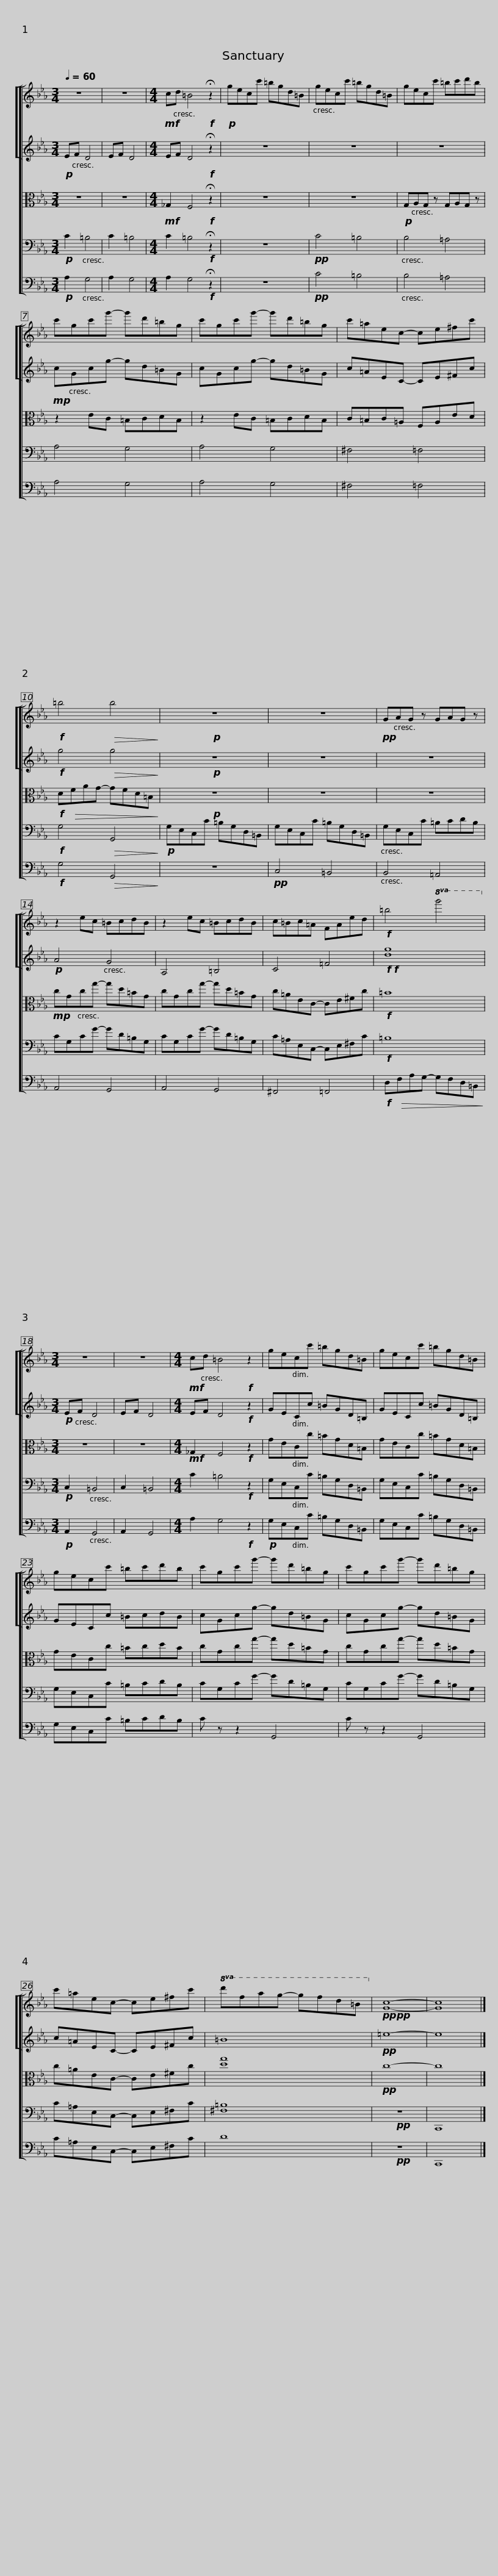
X:1
%%score [ [ 1 2 ] 3 4 5 ]
L:1/8
Q:1/4=60
M:3/4
I:linebreak $
K:Eb
V:1 treble
V:2 treble
V:3 alto
V:4 bass
V:5 bass transpose=-12
V:1
 z6 | z6 |[M:4/4]!mf! cd =B4!f! !fermata!z2 |!p! gecc' =bgd=B | gecc' =bgd=B |$ %5
 gecc' =bc'd'b | c'gc'g'- g'd'=bg | c'gc'g'- g'd'=bg | c'=aec- ce^fc' |$!f! =b4!>(! b4!>)! | %10
!p! z8 | z8 |!pp! GAG z GAG z |$ z2 ec =BcdB | z2 ec =BcdB | %15
 c=Bc=A FAed |!f! =b4!8va(! g'4!8va)! |[M:3/4] z6 |$ z6 |[M:4/4]!mf! cd =B4!f! z2 | %20
 gecc' =bgd=B | gecc' =bgd=B | gecc' =bc'd'b |$ c'gc'g'- g'd'=bg | c'gc'g'- g'd'=bg | %25
 c'=aec- ce^fc' |!8va(! d'f'a'g'- g'f'd'=b!8va)! |!pp!!pp! [Gc]8- |$ [Gc]8 |] %29
V:2
!p! EF D4 | EF D4 |[M:4/4] EF D4!f! !fermata!z2 | z8 | z8 |$ %5
 z8 |!mp! cGcg- gd=BG | cGcg- gd=BG | c=AEC- CE^Fc |$!f! g4!>(! g4!>)! | %10
!p! z8 | z8 | z8 |$!p! A4 G4 | A,4 =B,4 | %15
 C4 =F4 |!f!!f! [dg]8 |[M:3/4]!p! EF D4 |$ EF D4 |[M:4/4] EF D4!f! z2 | %20
 GECc =BGD=B, | GECc =BGD=B, | GECc =BcdB |$ cGcg- gd=BG | cGcg- gd=BG | %25
 c=AEC- CE^Fc | =B8 |!pp! =e8- |$ e8 |] %29
V:3
 z6 | z6 |[M:4/4]!mf! _G,2 F,4!f! !fermata!z2 | z8 | z8 |$ %5
!p! G,A,G, z G,A,G, z | z2 EC =B,CDB, | z2 EC =B,CDB, | C=B,C=A, F,A,ED |$!f! D!>(!FAG- GFD=B,!>)! | %10
!p! z8 | z8 | z8 |$!mp! cGcg- gd=BG | cGcg- gd=BG | %15
 c=AEC- CE^Fc |!f! =B8 |[M:3/4] z6 |$ z6 |[M:4/4]!mf! _G,2 F,4!f! z2 | %20
 GECc =BGD=B, | GECc =BGD=B, | GECc =BcdB |$ cGcg- gd=BG | cGcg- gd=BG | %25
 c=AEC- CE^Fc | [dg]8 |!pp! c8- |$ c8 |] %29
V:4
!p! C2 =B,4 | C2 =B,4 |[M:4/4] C2 =B,4!f! !fermata!z2 | z8 |!pp! C4 =B,4 |$ %5
 B,4 =A,4 | A,4 G,4 | A,4 G,4 | ^F,4 =F,4 |$!f! G,4!>(! G,,4!>)! | %10
!p! G,E,C,C =B,G,D,=B,, | G,E,C,C =B,G,D,=B,, | G,E,C,C =B,CDB, |$ CG,CG- GD=B,G, | CG,CG- GD=B,G, | %15
 C=A,E,C,- C,E,^F,C |!f! =B,8 |[M:3/4]!p! C,2 =B,,4 |$ C,2 =B,,4 |[M:4/4] C2 =B,4!f! z2 | %20
 G,E,C,C =B,G,D,=B,, | G,E,C,C =B,G,D,=B,, | G,E,C,C =B,CDB, |$ CG,CG- GD=B,G, | CG,CG- GD=B,G, | %25
 C=A,E,C,- C,E,^F,C | [^F,=B,]8 |!pp! z8 |$ C,,8 |] %29
V:5
!p! A,2 G,4 | A,2 G,4 |[M:4/4] A,2 G,4!f! !fermata!z2 | z8 |!pp! C4 =B,4 |$ %5
 B,4 =A,4 | A,4 G,4 | A,4 G,4 | ^F,4 =F,4 |$!f! G,4!>(! G,,4!>)! | %10
 z8 |!pp! C,4 =B,,4 | B,,4 =A,,4 |$ A,,4 G,,4 | A,,4 G,,4 | %15
 ^F,,4 =F,,4 |!f! D,!>(!F,A,G,- G,F,D,=B,,!>)! |[M:3/4]!p! A,,2 G,,4 |$ A,,2 G,,4 |[M:4/4] A,2 G,4!f! z2 | %20
!p! G,E,C,C =B,G,D,=B,, | G,E,C,C =B,G,D,=B,, | G,E,C,C =B,CDB, |$ C z z2 G,,4 | C z z2 G,,4 | %25
 C=A,E,C,- C,E,^F,C | D8 |!pp! z8 |$ C,,8 |] %29
